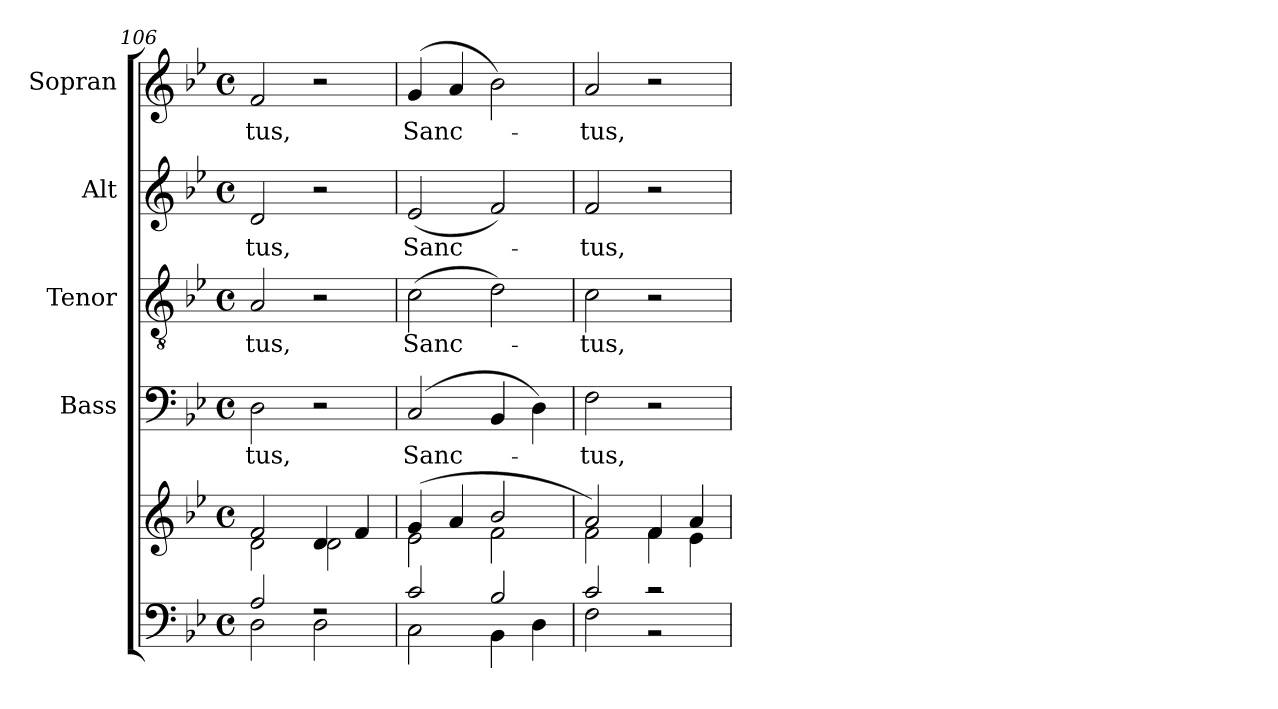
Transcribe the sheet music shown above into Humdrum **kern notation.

**kern	**kern	**kern	**text	**kern	**text	**kern	**text	**kern	**text
*part5	*part5	*part4	*part4	*part3	*part3	*part2	*part2	*part1	*part1
*staff6	*staff5	*staff4	*staff4	*staff3	*staff3	*staff2	*staff2	*staff1	*staff1
*	*	*I"Bass	*	*I"Tenor	*	*I"Alt	*	*I"Sopran	*
*	*	*I'B.	*	*I'T.	*	*I'A.	*	*I'S.	*
*clefF4	*clefG2	*clefF4	*	*clefGv2	*	*clefG2	*	*clefG2	*
*k[b-e-]	*k[b-e-]	*k[b-e-]	*	*k[b-e-]	*	*k[b-e-]	*	*k[b-e-]	*
*B-:	*B-:	*B-:	*	*B-:	*	*B-:	*	*B-:	*
*M4/4	*M4/4	*M4/4	*	*M4/4	*	*M4/4	*	*M4/4	*
*met(c)	*met(c)	*met(c)	*	*met(c)	*	*met(c)	*	*met(c)	*
=106	=106	=106	=106	=106	=106	=106	=106	=106	=106
*^	*^	*	*	*	*	*	*	*	*
!	!	!	!	!	!LO:LY:b	!	!LO:LY:b	!	!LO:LY:b	!	!LO:LY:b
2A/	2D\	2f/	2d\	2D\	-tus,	2A/	-tus,	2d/	-tus,	2f/	-tus,
2rF	2D\	4d/	2d\	2r	.	2r	.	2r	.	2r	.
.	.	4f/	.	.	.	.	.	.	.	.	.
=107	=107	=107	=107	=107	=107	=107	=107	=107	=107	=107	=107
!	!	!	!	!	!LO:LY:b	!	!LO:LY:b	!	!LO:LY:b	!	!LO:LY:b
2c/	2C\	(4g/	2e-\	(2C/	Sanc-	(>2c\	Sanc-	(<2e-/	Sanc-	(4g/	Sanc-
.	.	4a/	.	.	.	.	.	.	.	4a/	.
2B-/	4BB-\	2b-/	2f\	4BB-/	.	2d\)	.	2f/)	.	2b-\)	.
.	4D\	.	.	4D\)	.	.	.	.	.	.	.
=108	=108	=108	=108	=108	=108	=108	=108	=108	=108	=108	=108
!	!	!	!	!	!LO:LY:b	!	!LO:LY:b	!	!LO:LY:b	!	!LO:LY:b
2c/	2F\	2a/)	2f\	2F\	-tus,	2c\	-tus,	2f/	-tus,	2a/	-tus,
2r	2r	4f/	4f\	2r	.	2r	.	2r	.	2r	.
.	.	4a/	4e-\	.	.	.	.	.	.	.	.
*v	*v	*	*	*	*	*	*	*	*	*	*
*	*v	*v	*	*	*	*	*	*	*	*
=	=	=	=	=	=	=	=	=	=
*-	*-	*-	*-	*-	*-	*-	*-	*-	*-
